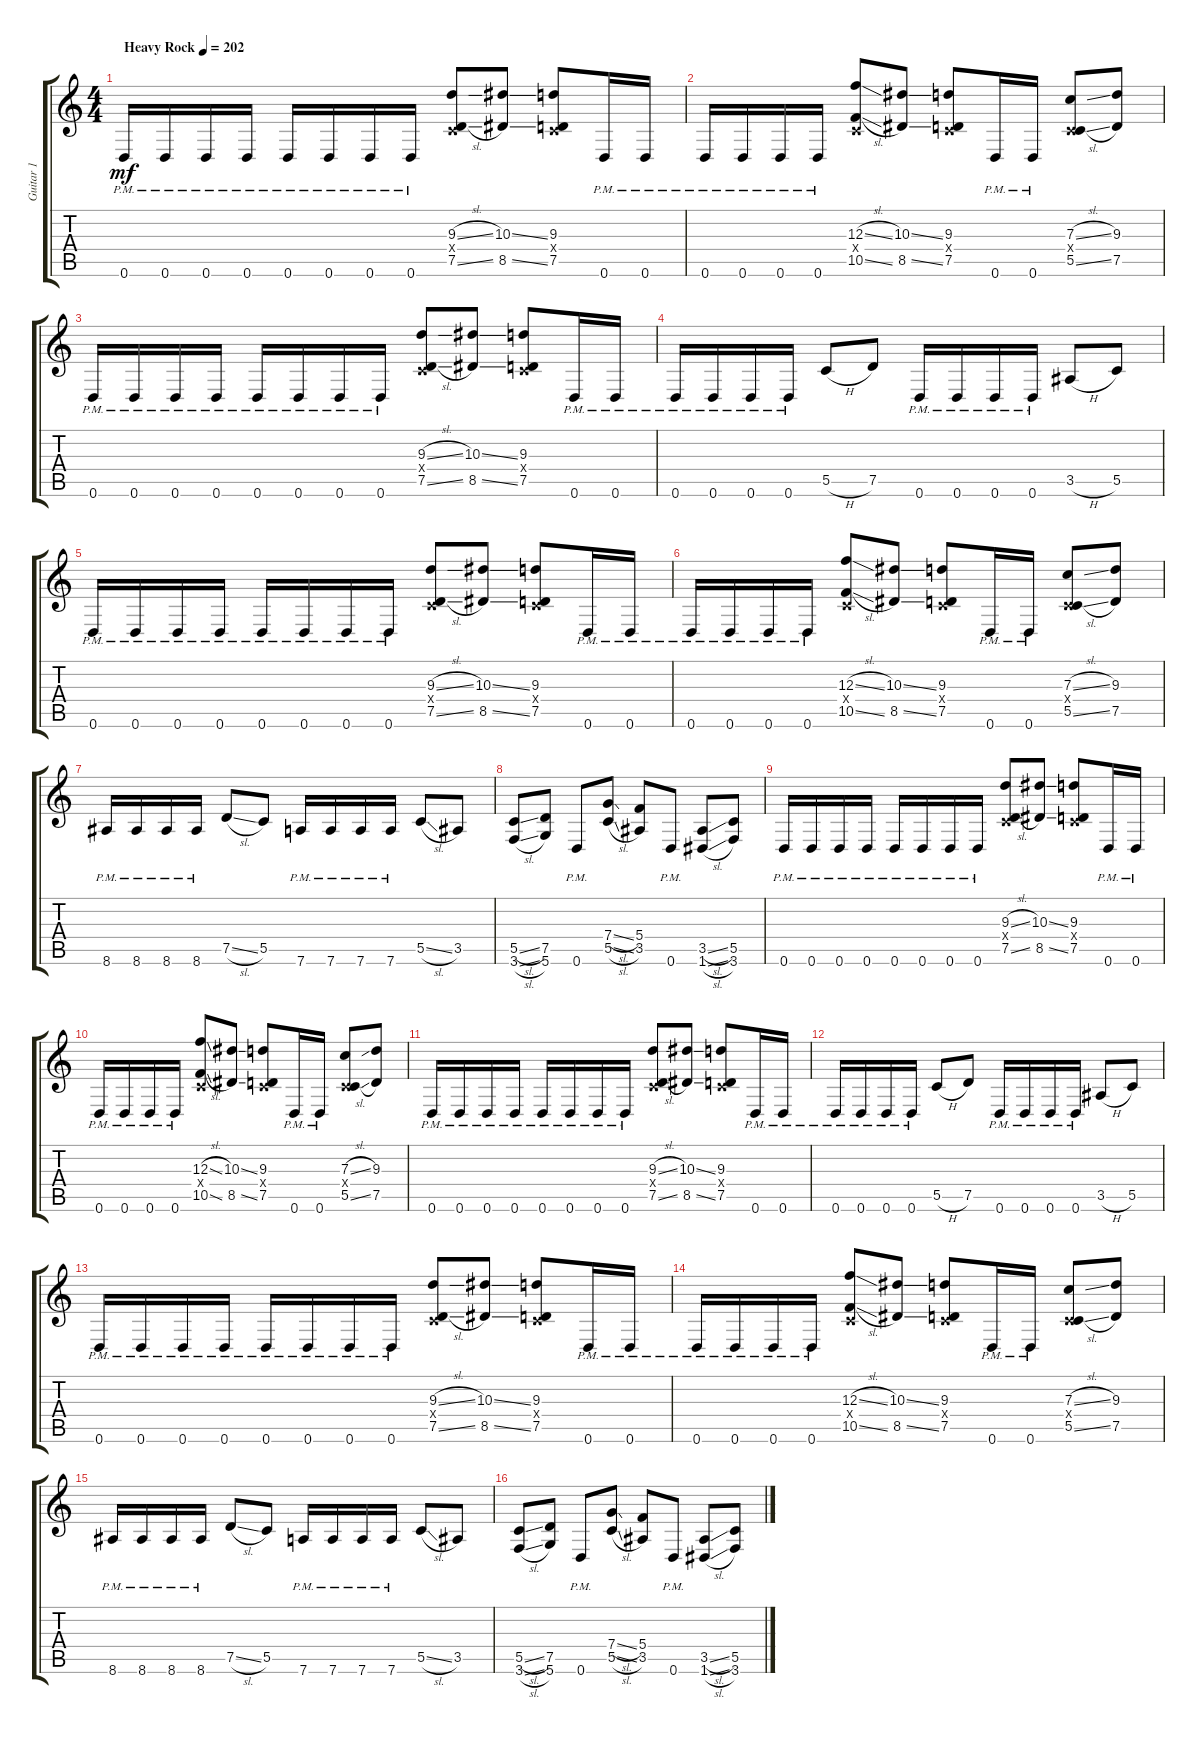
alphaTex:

\track ("Guitar 1" "Guitar 1") {instrument distortionguitar}
\staff {score tabs}
\tuning (D4 A3 F3 C3 G2 D2) {hide}
\ts (4 4)
\tempo (202 "Heavy Rock")
\clef g2
\ks c
0.6{pm}.16{dy mf instrument distortionguitar} 0.6{pm}.16 0.6{pm}.16 0.6{pm}.16 0.6{pm}.16 0.6{pm}.16 0.6{pm}.16 0.6{pm}.16 (9.3{sl} 0.4{x} 7.5{sl}).8 (10.3{ss} 8.5{ss}).8 (9.3 0.4{x} 7.5).8 0.6{pm}.16 0.6{pm}.16 |
0.6{pm}.16 0.6{pm}.16 0.6{pm}.16 0.6{pm}.16 (12.3{sl} 0.4{x} 10.5{sl}).8 (10.3{ss} 8.5{ss}).8 (9.3 0.4{x} 7.5).8 0.6{pm}.16 0.6{pm}.16 (7.3{sl} 0.4{x} 5.5{sl}).8 (9.3 7.5).8 |
0.6{pm}.16 0.6{pm}.16 0.6{pm}.16 0.6{pm}.16 0.6{pm}.16 0.6{pm}.16 0.6{pm}.16 0.6{pm}.16 (9.3{sl} 0.4{x} 7.5{sl}).8 (10.3{ss} 8.5{ss}).8 (9.3 0.4{x} 7.5).8 0.6{pm}.16 0.6{pm}.16 |
0.6{pm}.16 0.6{pm}.16 0.6{pm}.16 0.6{pm}.16 5.5{h}.8 7.5.8 0.6{pm}.16 0.6{pm}.16 0.6{pm}.16 0.6{pm}.16 3.5{h}.8 5.5.8 |
0.6{pm}.16 0.6{pm}.16 0.6{pm}.16 0.6{pm}.16 0.6{pm}.16 0.6{pm}.16 0.6{pm}.16 0.6{pm}.16 (9.3{sl} 0.4{x} 7.5{sl}).8 (10.3{ss} 8.5{ss}).8 (9.3 0.4{x} 7.5).8 0.6{pm}.16 0.6{pm}.16 |
0.6{pm}.16 0.6{pm}.16 0.6{pm}.16 0.6{pm}.16 (12.3{sl} 0.4{x} 10.5{sl}).8 (10.3{ss} 8.5{ss}).8 (9.3 0.4{x} 7.5).8 0.6{pm}.16 0.6{pm}.16 (7.3{sl} 0.4{x} 5.5{sl}).8 (9.3 7.5).8 |
8.6{pm}.16 8.6{pm}.16 8.6{pm}.16 8.6{pm}.16 7.5{sl}.8 5.5.8 7.6{pm}.16 7.6{pm}.16 7.6{pm}.16 7.6{pm}.16 5.5{sl}.8 3.5.8 |
(5.5{sl} 3.6{sl}).8 (7.5 5.6).8 0.6{pm}.8 (7.4{sl} 5.5{sl}).8 (5.4 3.5).8 0.6{pm}.8 (3.5{sl} 1.6{sl}).8 (5.5 3.6).8 |
0.6{pm}.16 0.6{pm}.16 0.6{pm}.16 0.6{pm}.16 0.6{pm}.16 0.6{pm}.16 0.6{pm}.16 0.6{pm}.16 (9.3{sl} 0.4{x} 7.5{sl}).8 (10.3{ss} 8.5{ss}).8 (9.3 0.4{x} 7.5).8 0.6{pm}.16 0.6{pm}.16 |
0.6{pm}.16 0.6{pm}.16 0.6{pm}.16 0.6{pm}.16 (12.3{sl} 0.4{x} 10.5{sl}).8 (10.3{ss} 8.5{ss}).8 (9.3 0.4{x} 7.5).8 0.6{pm}.16 0.6{pm}.16 (7.3{sl} 0.4{x} 5.5{sl}).8 (9.3 7.5).8 |
0.6{pm}.16 0.6{pm}.16 0.6{pm}.16 0.6{pm}.16 0.6{pm}.16 0.6{pm}.16 0.6{pm}.16 0.6{pm}.16 (9.3{sl} 0.4{x} 7.5{sl}).8 (10.3{ss} 8.5{ss}).8 (9.3 0.4{x} 7.5).8 0.6{pm}.16 0.6{pm}.16 |
0.6{pm}.16 0.6{pm}.16 0.6{pm}.16 0.6{pm}.16 5.5{h}.8 7.5.8 0.6{pm}.16 0.6{pm}.16 0.6{pm}.16 0.6{pm}.16 3.5{h}.8 5.5.8 |
0.6{pm}.16 0.6{pm}.16 0.6{pm}.16 0.6{pm}.16 0.6{pm}.16 0.6{pm}.16 0.6{pm}.16 0.6{pm}.16 (9.3{sl} 0.4{x} 7.5{sl}).8 (10.3{ss} 8.5{ss}).8 (9.3 0.4{x} 7.5).8 0.6{pm}.16 0.6{pm}.16 |
0.6{pm}.16 0.6{pm}.16 0.6{pm}.16 0.6{pm}.16 (12.3{sl} 0.4{x} 10.5{sl}).8 (10.3{ss} 8.5{ss}).8 (9.3 0.4{x} 7.5).8 0.6{pm}.16 0.6{pm}.16 (7.3{sl} 0.4{x} 5.5{sl}).8 (9.3 7.5).8 |
8.6{pm}.16 8.6{pm}.16 8.6{pm}.16 8.6{pm}.16 7.5{sl}.8 5.5.8 7.6{pm}.16 7.6{pm}.16 7.6{pm}.16 7.6{pm}.16 5.5{sl}.8 3.5.8 |
(5.5{sl} 3.6{sl}).8 (7.5 5.6).8 0.6{pm}.8 (7.4{sl} 5.5{sl}).8 (5.4 3.5).8 0.6{pm}.8 (3.5{sl} 1.6{sl}).8 (5.5 3.6).8
